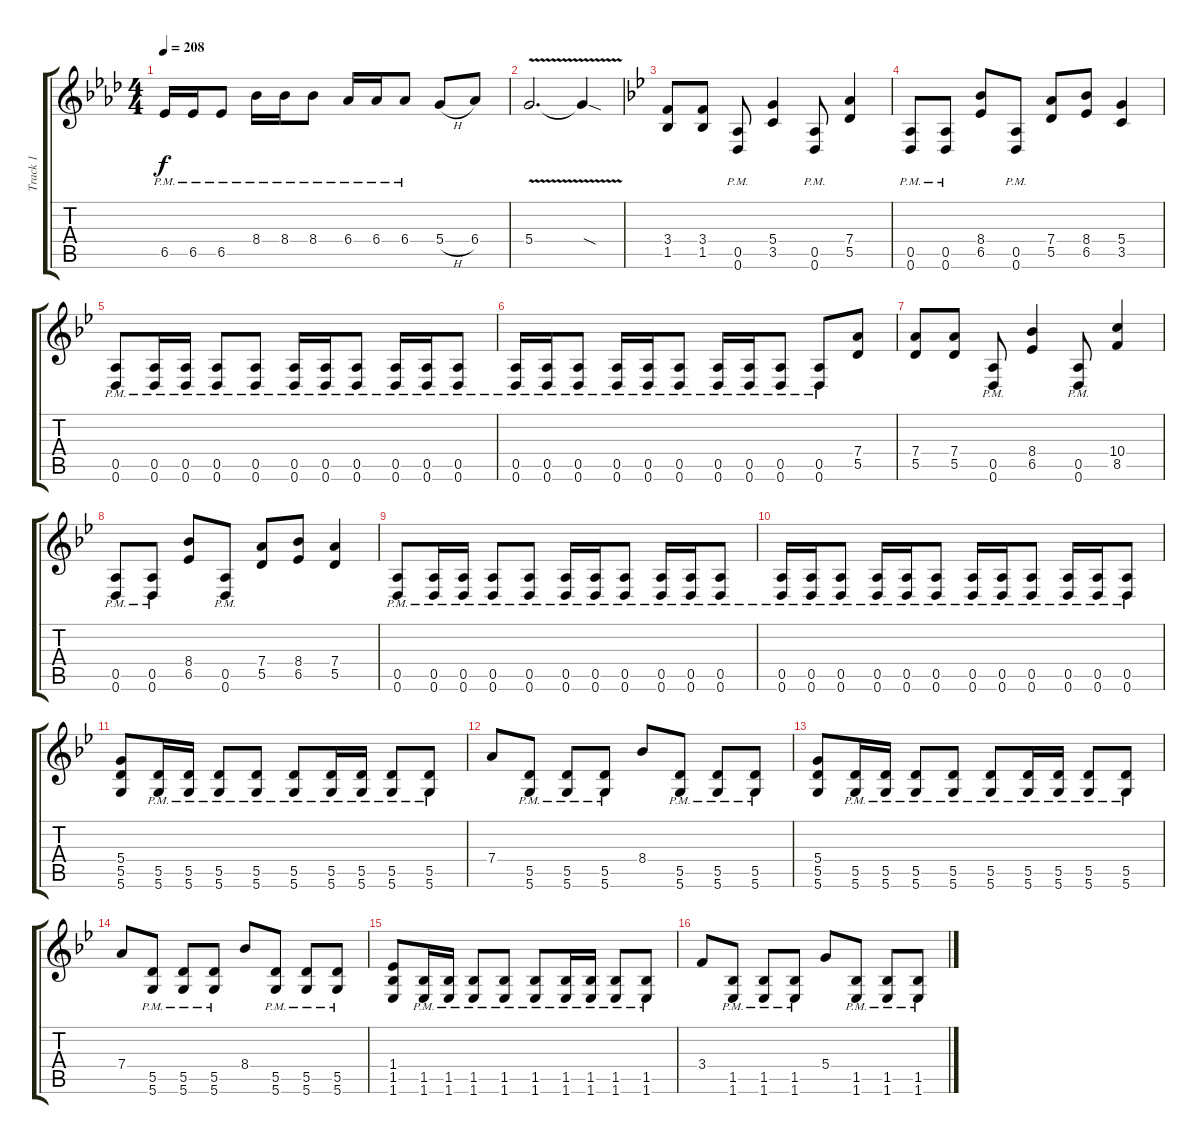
\track ("Track 1" "Track 1") {instrument distortionguitar}
\staff {score tabs}
\tuning (E4 B3 G3 D3 A2 D2) {hide}
\ts (4 4)
\tempo 208
\clef g2
\ks ab
6.5{pm}.16{dy f} 6.5{pm}.16 6.5{pm}.8 8.4{pm}.16 8.4{pm}.16 8.4{pm}.8 6.4{pm}.16 6.4{pm}.16 6.4{pm}.8 5.4{h}.8 6.4.8 |
5.4{v}.2{d} 5.4{sod t}.4 |
\ks bb
(3.4 1.5).8 (3.4 1.5).8 (0.5{pm} 0.6{pm}).8 (5.4 3.5).4 (0.5{pm} 0.6{pm}).8 (7.4 5.5).4 |
(0.5{pm} 0.6{pm}).8 (0.5{pm} 0.6{pm}).8 (8.4 6.5).8 (0.5{pm} 0.6{pm}).8 (7.4 5.5).8 (8.4 6.5).8 (5.4 3.5).4 |
(0.5{pm} 0.6{pm}).8 (0.5{pm} 0.6{pm}).16 (0.5{pm} 0.6{pm}).16 (0.5{pm} 0.6{pm}).8 (0.5{pm} 0.6{pm}).8 (0.5{pm} 0.6{pm}).16 (0.5{pm} 0.6{pm}).16 (0.5{pm} 0.6{pm}).8 (0.5{pm} 0.6{pm}).16 (0.5{pm} 0.6{pm}).16 (0.5{pm} 0.6{pm}).8 |
(0.5{pm} 0.6{pm}).16 (0.5{pm} 0.6{pm}).16 (0.5{pm} 0.6{pm}).8 (0.5{pm} 0.6{pm}).16 (0.5{pm} 0.6{pm}).16 (0.5{pm} 0.6{pm}).8 (0.5{pm} 0.6{pm}).16 (0.5{pm} 0.6{pm}).16 (0.5{pm} 0.6{pm}).8 (0.5{pm} 0.6{pm}).8 (7.4 5.5).8 |
(7.4 5.5).8 (7.4 5.5).8 (0.5{pm} 0.6{pm}).8 (8.4 6.5).4 (0.5{pm} 0.6{pm}).8 (10.4 8.5).4 |
(0.5{pm} 0.6{pm}).8 (0.5{pm} 0.6{pm}).8 (8.4 6.5).8 (0.5{pm} 0.6{pm}).8 (7.4 5.5).8 (8.4 6.5).8 (7.4 5.5).4 |
(0.5{pm} 0.6{pm}).8 (0.5{pm} 0.6{pm}).16 (0.5{pm} 0.6{pm}).16 (0.5{pm} 0.6{pm}).8 (0.5{pm} 0.6{pm}).8 (0.5{pm} 0.6{pm}).16 (0.5{pm} 0.6{pm}).16 (0.5{pm} 0.6{pm}).8 (0.5{pm} 0.6{pm}).16 (0.5{pm} 0.6{pm}).16 (0.5{pm} 0.6{pm}).8 |
(0.5{pm} 0.6{pm}).16 (0.5{pm} 0.6{pm}).16 (0.5{pm} 0.6{pm}).8 (0.5{pm} 0.6{pm}).16 (0.5{pm} 0.6{pm}).16 (0.5{pm} 0.6{pm}).8 (0.5{pm} 0.6{pm}).16 (0.5{pm} 0.6{pm}).16 (0.5{pm} 0.6{pm}).8 (0.5{pm} 0.6{pm}).16 (0.5{pm} 0.6{pm}).16 (0.5{pm} 0.6{pm}).8 |
(5.4 5.5 5.6).8{volume 11} (5.5{pm} 5.6{pm}).16 (5.5{pm} 5.6{pm}).16 (5.5{pm} 5.6{pm}).8 (5.5{pm} 5.6{pm}).8 (5.5{pm} 5.6{pm}).8 (5.5{pm} 5.6{pm}).16 (5.5{pm} 5.6{pm}).16 (5.5{pm} 5.6{pm}).8 (5.5{pm} 5.6{pm}).8 |
7.4.8 (5.5{pm} 5.6{pm}).8 (5.5{pm} 5.6{pm}).8 (5.5{pm} 5.6{pm}).8 8.4.8 (5.5{pm} 5.6{pm}).8 (5.5{pm} 5.6{pm}).8 (5.5{pm} 5.6{pm}).8 |
(5.4 5.5 5.6).8 (5.5{pm} 5.6{pm}).16 (5.5{pm} 5.6{pm}).16 (5.5{pm} 5.6{pm}).8 (5.5{pm} 5.6{pm}).8 (5.5{pm} 5.6{pm}).8 (5.5{pm} 5.6{pm}).16 (5.5{pm} 5.6{pm}).16 (5.5{pm} 5.6{pm}).8 (5.5{pm} 5.6{pm}).8 |
7.4.8 (5.5{pm} 5.6{pm}).8 (5.5{pm} 5.6{pm}).8 (5.5{pm} 5.6{pm}).8 8.4.8 (5.5{pm} 5.6{pm}).8 (5.5{pm} 5.6{pm}).8 (5.5{pm} 5.6{pm}).8 |
(1.4 1.5 1.6).8 (1.5{pm} 1.6{pm}).16 (1.5{pm} 1.6{pm}).16 (1.5{pm} 1.6{pm}).8 (1.5{pm} 1.6{pm}).8 (1.5{pm} 1.6{pm}).8 (1.5{pm} 1.6{pm}).16 (1.5{pm} 1.6{pm}).16 (1.5{pm} 1.6{pm}).8 (1.5{pm} 1.6{pm}).8 |
3.4.8 (1.5{pm} 1.6{pm}).8 (1.5{pm} 1.6{pm}).8 (1.5{pm} 1.6{pm}).8 5.4.8 (1.5{pm} 1.6{pm}).8 (1.5{pm} 1.6{pm}).8 (1.5{pm} 1.6{pm}).8
